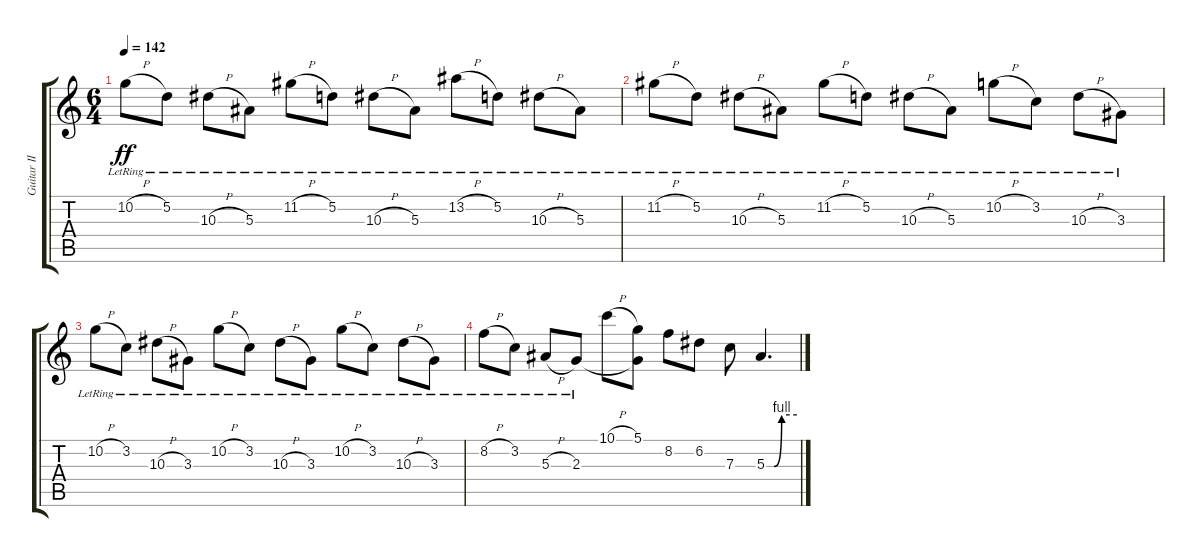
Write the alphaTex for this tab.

\track ("Guitar II" "Guitar II") {instrument distortionguitar}
\staff {score tabs}
\tuning (D4 A3 F3 C3 G2 C2) {hide}
\ts (6 4)
\tempo 142
\clef g2
\ks c
10.2{h lr}.8{dy ff} 5.2{lr}.8 10.3{h lr}.8 5.3{lr}.8 11.2{h lr}.8 5.2{lr}.8 10.3{h lr}.8 5.3{lr}.8 13.2{h lr}.8 5.2{lr}.8 10.3{h lr}.8 5.3{lr}.8 |
11.2{h lr}.8 5.2{lr}.8 10.3{h lr}.8 5.3{lr}.8 11.2{h lr}.8 5.2{lr}.8 10.3{h lr}.8 5.3{lr}.8 10.2{h lr}.8 3.2{lr}.8 10.3{h lr}.8 3.3{lr}.8 |
10.2{h lr}.8 3.2{lr}.8 10.3{h lr}.8 3.3{lr}.8 10.2{h lr}.8 3.2{lr}.8 10.3{h lr}.8 3.3{lr}.8 10.2{h lr}.8 3.2{lr}.8 10.3{h lr}.8 3.3{lr}.8 |
8.2{h lr}.8 3.2{lr}.8 5.3{h lr}.8 2.3{lr}.8 10.1{h}.8 (5.1 2.3{t}).8 8.2.8 6.2.8 7.3.8 5.3{be (custom 0 0 15 0 30 4 60 4)}.4{d}
